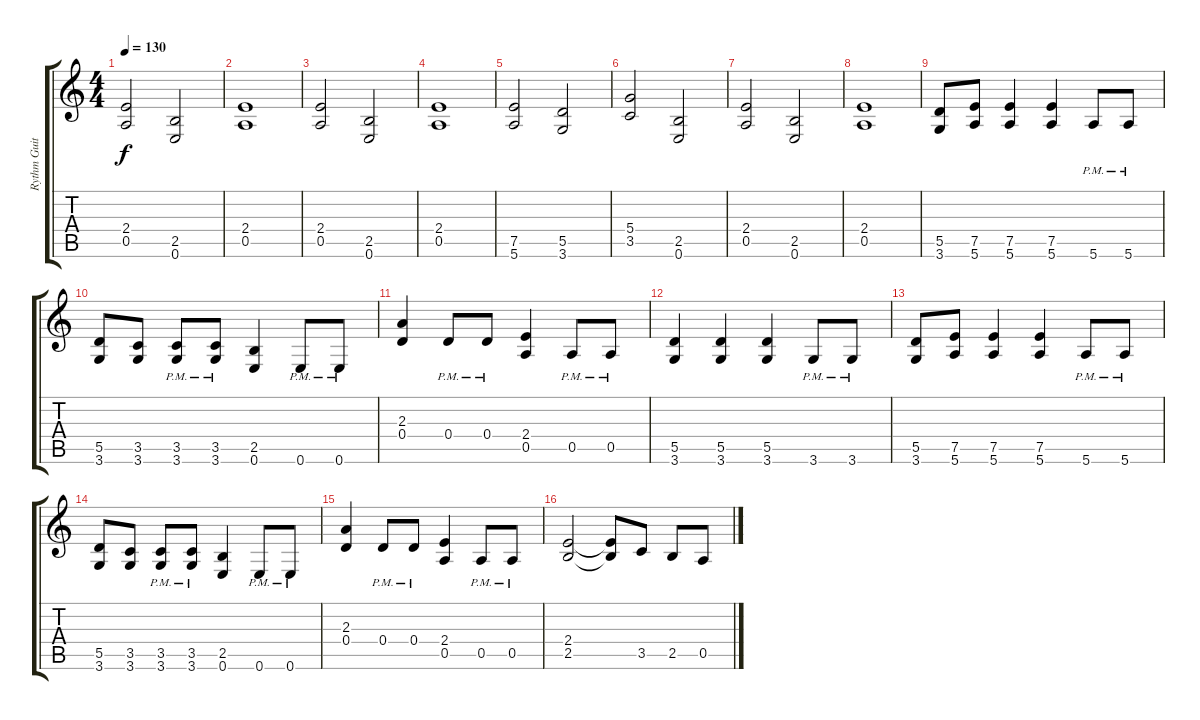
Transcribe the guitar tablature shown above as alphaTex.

\track ("Rythm Guitar" "Rythm Guit") {instrument distortionguitar}
\staff {score tabs}
\tuning (E4 B3 G3 D3 A2 E2) {hide}
\ts (4 4)
\tempo 130
\clef g2
\ks c
(2.4 0.5).2{dy f} (2.5 0.6).2 |
(2.4 0.5).1 |
(2.4 0.5).2 (2.5 0.6).2 |
(2.4 0.5).1 |
(7.5 5.6).2 (5.5 3.6).2 |
(5.4 3.5).2 (2.5 0.6).2 |
(2.4 0.5).2 (2.5 0.6).2 |
(2.4 0.5).1 |
(5.5 3.6).8 (7.5 5.6).8 (7.5 5.6).4 (7.5 5.6).4 5.6{pm}.8 5.6{pm}.8 |
(5.5 3.6).8 (3.5 3.6).8 (3.5{pm} 3.6{pm}).8 (3.5{pm} 3.6{pm}).8 (2.5 0.6).4 0.6{pm}.8 0.6{pm}.8 |
(2.3 0.4).4 0.4{pm}.8 0.4{pm}.8 (2.4 0.5).4 0.5{pm}.8 0.5{pm}.8 |
(5.5 3.6).4 (5.5 3.6).4 (5.5 3.6).4 3.6{pm}.8 3.6{pm}.8 |
(5.5 3.6).8 (7.5 5.6).8 (7.5 5.6).4 (7.5 5.6).4 5.6{pm}.8 5.6{pm}.8 |
(5.5 3.6).8 (3.5 3.6).8 (3.5{pm} 3.6{pm}).8 (3.5{pm} 3.6{pm}).8 (2.5 0.6).4 0.6{pm}.8 0.6{pm}.8 |
(2.3 0.4).4 0.4{pm}.8 0.4{pm}.8 (2.4 0.5).4 0.5{pm}.8 0.5{pm}.8 |
(2.4 2.5).2 (2.4{t} 2.5{t}).8 3.5.8 2.5.8 0.5.8
